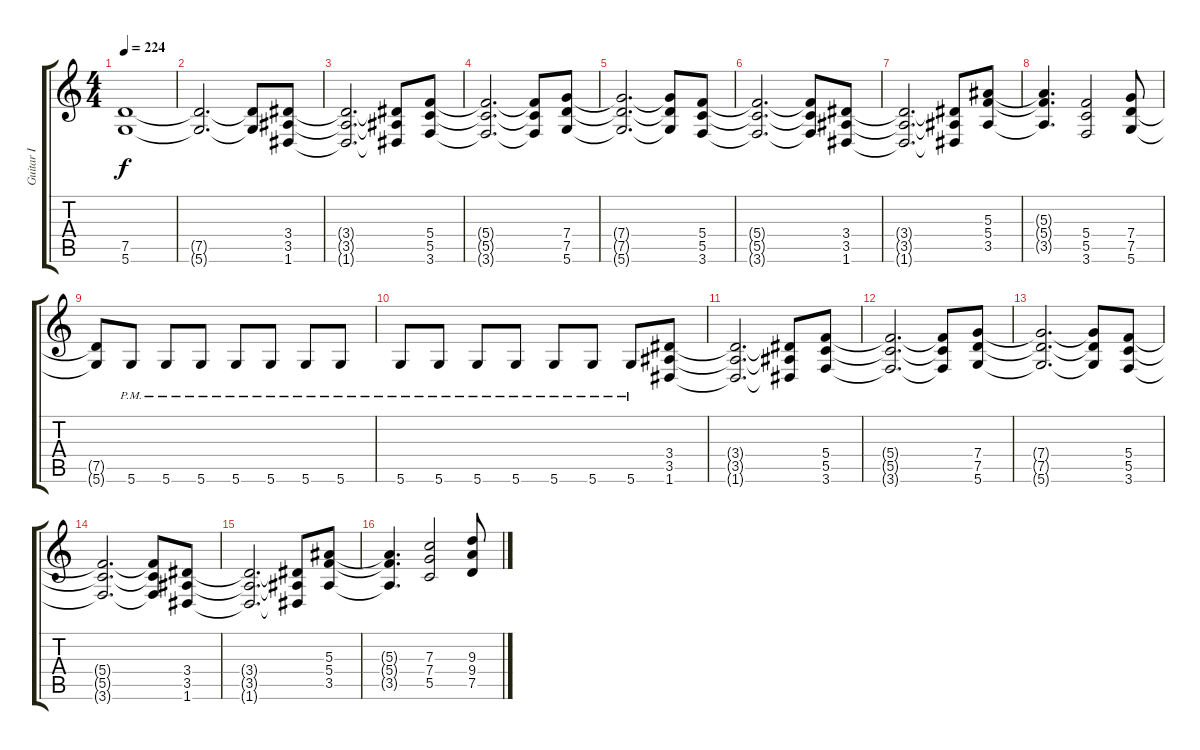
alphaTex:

\track ("Guitar I" "Guitar I") {mute instrument overdrivenguitar}
\staff {score tabs}
\tuning (D4 A3 F3 C3 G2 D2) {hide}
\ts (4 4)
\tempo 224
\clef g2
\ks c
(7.5 5.6).1{dy f} |
(7.5{t} 5.6{t}).2{d} (7.5{t} 5.6{t}).8 (3.4 3.5 1.6).8 |
(3.4{t} 3.5{t} 1.6{t}).2{d} (3.4{t} 3.5{t} 1.6{t}).8 (5.4 5.5 3.6).8 |
(5.4{t} 5.5{t} 3.6{t}).2{d} (5.4{t} 5.5{t} 3.6{t}).8 (7.4 7.5 5.6).8 |
(7.4{t} 7.5{t} 5.6{t}).2{d} (7.4{t} 7.5{t} 5.6{t}).8 (5.4 5.5 3.6).8 |
(5.4{t} 5.5{t} 3.6{t}).2{d} (5.4{t} 5.5{t} 3.6{t}).8 (3.4 3.5 1.6).8 |
(3.4{t} 3.5{t} 1.6{t}).2{d} (3.4{t} 3.5{t} 1.6{t}).8 (5.3 5.4 3.5).8 |
(5.3{t} 5.4{t} 3.5{t}).4{d} (5.4 5.5 3.6).2 (7.4 7.5 5.6).8 |
(7.5{t} 5.6{t}).8 5.6{pm}.8 5.6{pm}.8 5.6{pm}.8 5.6{pm}.8 5.6{pm}.8 5.6{pm}.8 5.6{pm}.8 |
5.6{pm}.8 5.6{pm}.8 5.6{pm}.8 5.6{pm}.8 5.6{pm}.8 5.6{pm}.8 5.6{pm}.8 (3.4 3.5 1.6).8 |
(3.4{t} 3.5{t} 1.6{t}).2{d} (3.4{t} 3.5{t} 1.6{t}).8 (5.4 5.5 3.6).8 |
(5.4{t} 5.5{t} 3.6{t}).2{d} (5.4{t} 5.5{t} 3.6{t}).8 (7.4 7.5 5.6).8 |
(7.4{t} 7.5{t} 5.6{t}).2{d} (7.4{t} 7.5{t} 5.6{t}).8 (5.4 5.5 3.6).8 |
(5.4{t} 5.5{t} 3.6{t}).2{d} (5.4{t} 5.5{t} 3.6{t}).8 (3.4 3.5 1.6).8 |
(3.4{t} 3.5{t} 1.6{t}).2{d} (3.4{t} 3.5{t} 1.6{t}).8 (5.3 5.4 3.5).8 |
(5.3{t} 5.4{t} 3.5{t}).4{d} (7.3 7.4 5.5).2 (9.3 9.4 7.5).8
